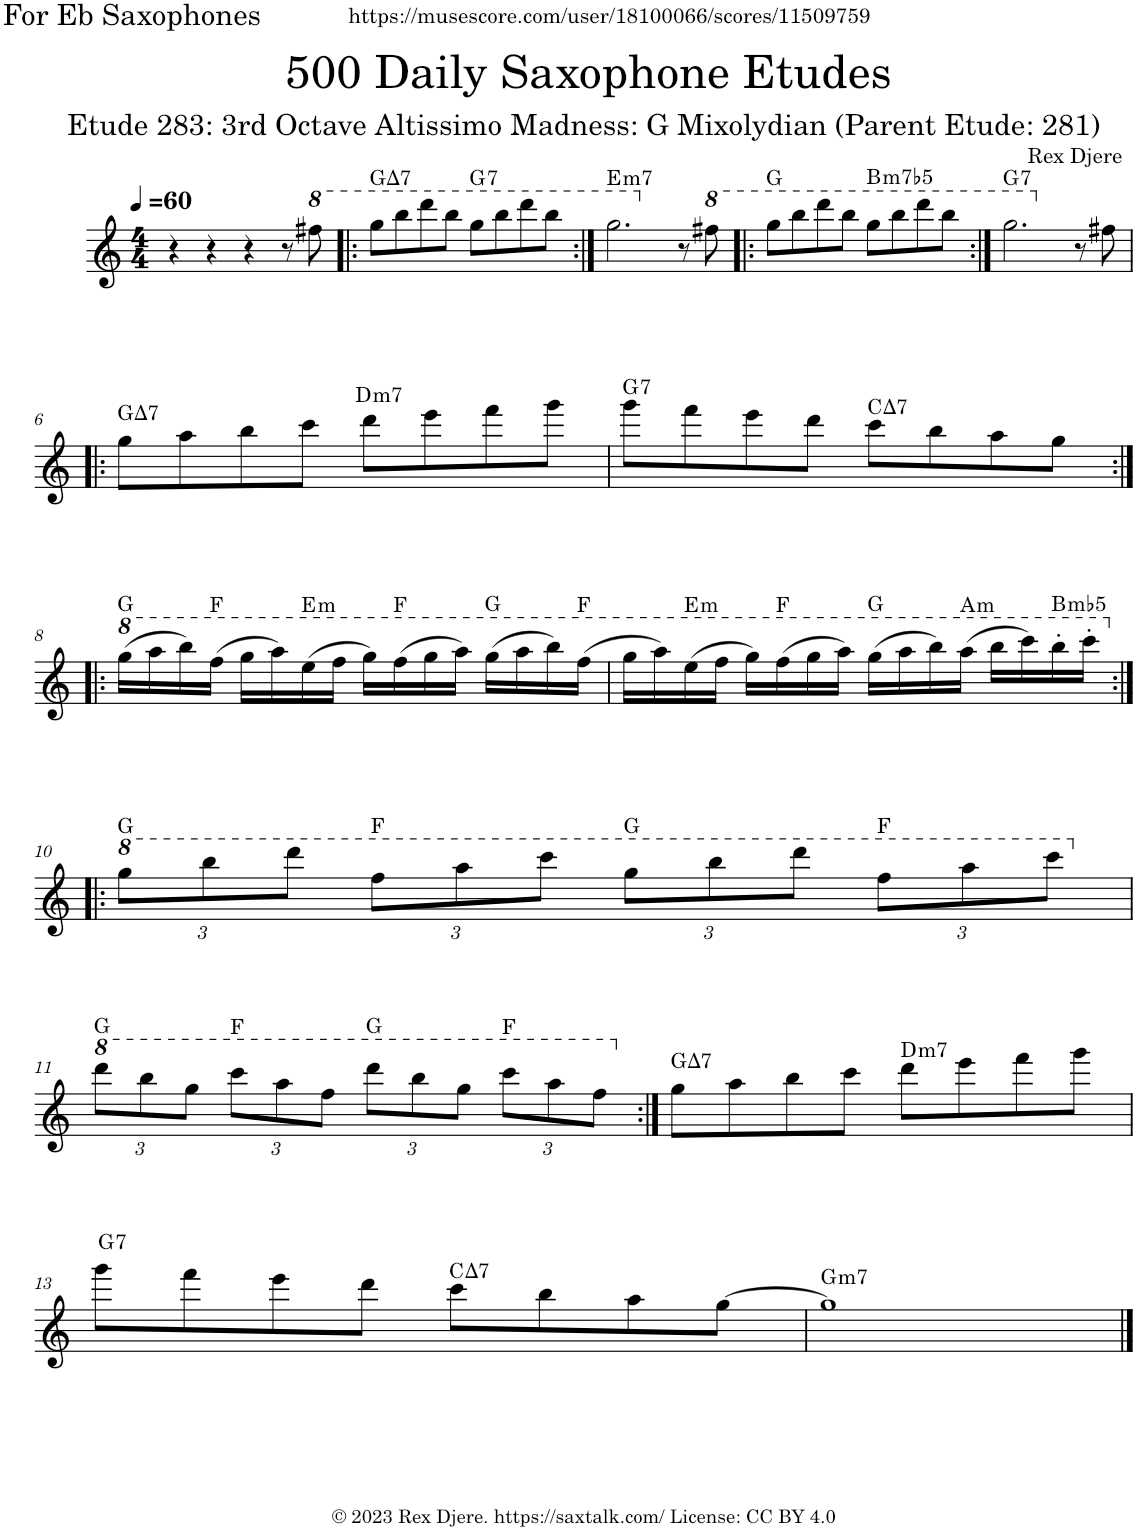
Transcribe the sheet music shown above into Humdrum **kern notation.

**kern	**harte
*part1	*part1
*staff1	*
*I"Alto Saxophone	*
*I'A. Sax.	*
*clefG2	*
*Trd5c9	*
*k[]	*
*M4/4	*
*MM60	*
=1	=1
4r	.
4r	.
4r	.
8r	.
*8va	*
8fff#X\	.
=2!|:	=2!|:
!	!LO:H:kt=7
8ggg\L	G:maj7
8bbb\	.
8dddd\	.
8bbb\J	.
!	!LO:H:kt=7
8ggg\L	G:7
8bbb\	.
8dddd\	.
8bbb\J	.
=3:|!	=3:|!
!	!LO:H:kt=m7
2.ggg\	E:min7
*X8va	*
8r	.
*8va	*
8fff#X\	.
=4!|:	=4!|:
8ggg\L	G:maj
8bbb\	.
8dddd\	.
8bbb\J	.
!	!LO:H:kt=m7b5
8ggg\L	B:hdim7
8bbb\	.
8dddd\	.
8bbb\J	.
=5:|!	=5:|!
!	!LO:H:kt=7
2.ggg\	G:7
*X8va	*
8r	.
8ff#X\	.
!!LO:LB:g=z
=6!|:	=6!|:
!	!LO:H:kt=7
8gg\L	G:maj7
8aa\	.
8bb\	.
8ccc\J	.
!	!LO:H:kt=m7
8ddd\L	D:min7
8eee\	.
8fff\	.
8ggg\J	.
=7	=7
!	!LO:H:kt=7
8ggg\L	G:7
8fff\	.
8eee\	.
8ddd\J	.
!	!LO:H:kt=7
8ccc\L	C:maj7
8bb\	.
8aa\	.
8gg\J	.
!!LO:LB:g=z
=8:|!|:	=8:|!|:
*8va	*
(16ggg\LL	G:maj
16aaa\	.
16bbb\)	.
(16fff\JJ	F:maj
16ggg\LL	.
16aaa\)	.
!	!LO:H:kt=m
(16eee\	E:min
16fff\JJ	.
16ggg\LL)	.
(16fff\	F:maj
16ggg\	.
16aaa\JJ)	.
(16ggg\LL	G:maj
16aaa\	.
16bbb\)	.
(16fff\JJ	F:maj
=9	=9
16ggg\LL	.
16aaa\)	.
!	!LO:H:kt=m
(16eee\	E:min
16fff\JJ	.
16ggg\LL)	.
(16fff\	F:maj
16ggg\	.
16aaa\JJ)	.
(16ggg\LL	G:maj
16aaa\	.
16bbb\)	.
!	!LO:H:kt=m
(16aaa\JJ	A:min
16bbb\LL	.
16cccc\)	.
!	!LO:H:kt=m
16bbb'\	B:(b3,b5)
16cccc'\JJ	.
!!LO:LB:g=z
=10:|!|:	=10:|!|:
*X8va	*
*8va	*
*Xbrackettup	*
12ggg\L	G:maj
12bbb\	.
12dddd\J	.
12fff\L	F:maj
12aaa\	.
12cccc\J	.
12ggg\L	G:maj
12bbb\	.
12dddd\J	.
12fff\L	F:maj
12aaa\	.
12cccc\J	.
!!LO:LB:g=z
=11	=11
*X8va	*
*8va	*
12dddd\L	G:maj
12bbb\	.
12ggg\J	.
12cccc\L	F:maj
12aaa\	.
12fff\J	.
12dddd\L	G:maj
12bbb\	.
12ggg\J	.
12cccc\L	F:maj
12aaa\	.
12fff\J	.
=12:|!	=12:|!
*X8va	*
!	!LO:H:kt=7
8gg\L	G:maj7
8aa\	.
8bb\	.
8ccc\J	.
!	!LO:H:kt=m7
8ddd\L	D:min7
8eee\	.
8fff\	.
8ggg\J	.
!!LO:LB:g=z
=13	=13
!	!LO:H:kt=7
8ggg\L	G:7
8fff\	.
8eee\	.
8ddd\J	.
!	!LO:H:kt=7
8ccc\L	C:maj7
8bb\	.
8aa\	.
[8gg\J	.
=14	=14
!	!LO:H:kt=m7
1gg]	G:min7
==	==
*-	*-
